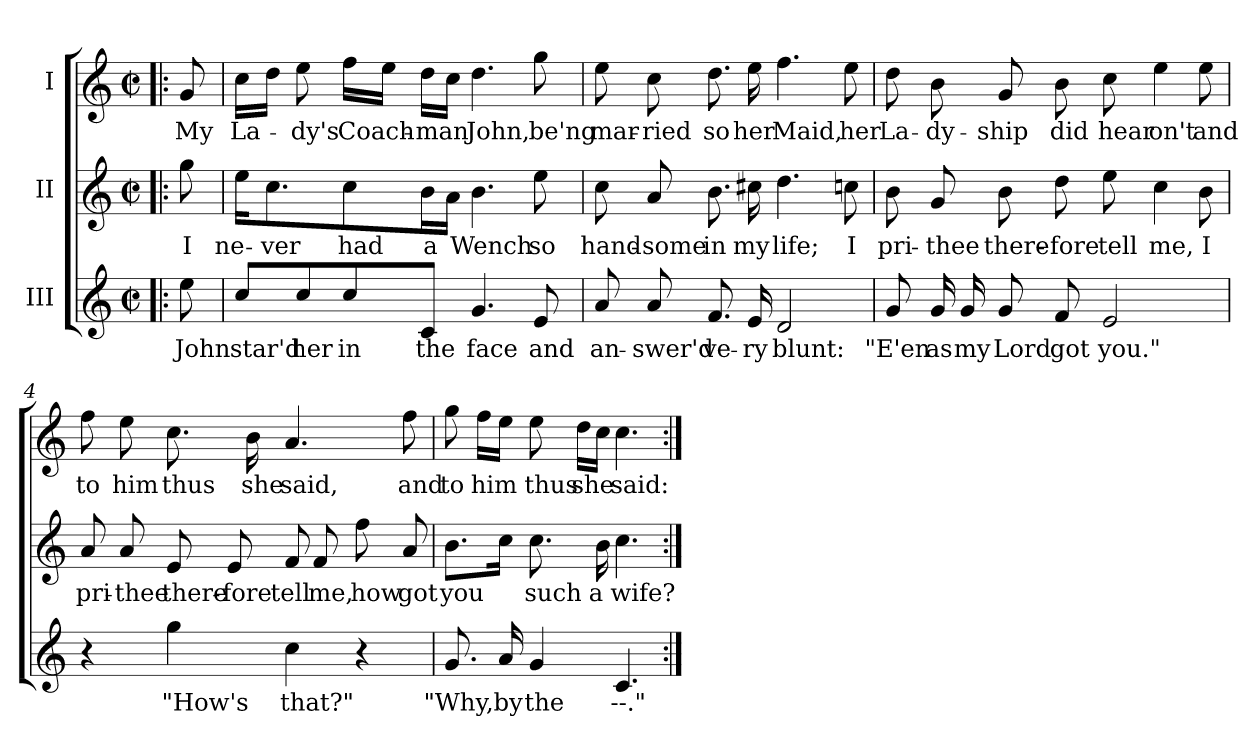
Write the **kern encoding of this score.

**kern	**text	**kern	**text	**kern	**text
*part3	*part3	*part2	*part2	*part1	*part1
*staff3	*staff3	*staff2	*staff2	*staff1	*staff1
*I"III	*	*I"II	*	*I"I	*
*clefG2	*	*clefG2	*	*clefG2	*
*k[]	*	*k[]	*	*k[]	*
*M2/2	*	*M2/2	*	*M2/2	*
*met(c|)	*	*met(c|)	*	*met(c|)	*
=!|:	=!|:	=!|:	=!|:	=!|:	=!|:
8ee\	John	8gg\	I	8g/	My
=1	=1	=1	=1	=1	=1
8cc/L	star'd	16ee\KL	ne-	16cc\LL	La-
.	.	8.cc\	-ver	16dd\JJ	.
8cc/	her	.	.	8ee\	-dy's
8cc/	in	8cc\	had	16ff\LL	Coach-
.	.	.	.	16ee\JJ	.
8c/J	the	16b\L	a	16dd\LL	-man
.	.	16a\JJ	.	16cc\JJ	.
4.g/	face	4.b\	Wench	4.dd\	John,
8e/	and	8ee\	so	8gg\	be'ng
=2	=2	=2	=2	=2	=2
8a/	an-	8cc\	hand-	8ee\	mar-
8a/	-swer'd	8a/	-some	8cc\	-ried
8.f/	ve-	8.b\	in	8.dd\	so
16e/	-ry	16cc#X\	my	16ee\	her
2d/	blunt:	4.dd\	life;	4.ff\	Maid,
.	.	8ccn\	I	8ee\	her
!!LO:LB:g=z
=3	=3	=3	=3	=3	=3
8g/	"E'en	8b\	pri-	8dd\	La-
16g/	as	8g/	-thee	8b\	-dy-
16g/	my	.	.	.	.
8g/	Lord	8b\	there-	8g/	-ship
8f/	got	8dd\	-fore	8b\	did
2e/	you."	8ee\	tell	8cc\	hear
.	.	4cc\	me,	4ee\	on't
.	.	8b\	I	8ee\	and
=4	=4	=4	=4	=4	=4
4r	.	8a/	pri-	8ff\	to
.	.	8a/	-thee	8ee\	him
4gg\	"How's	8e/	there-	8.cc\	thus
.	.	8e/	-fore	.	.
.	.	.	.	16b\	she
4cc\	that?"	8f/	tell	4.a/	said,
.	.	8f/	me,	.	.
4r	.	8ff\	how	.	.
.	.	8a/	got	8ff\	and
=5	=5	=5	=5	=5	=5
8.g/	"Why,	8.b\L	you	8gg\	to
.	.	.	.	16ff\LL	him
16a/	by	16cc\Jk	.	16ee\JJ	.
4g/	the	8.cc\	such	8ee\	thus
.	.	.	.	16dd\LL	she
.	.	16b\	a	16cc\JJ	.
4.c/	---."	4.cc\	wife?	4.cc\	said:
=:|!	=:|!	=:|!	=:|!	=:|!	=:|!
*-	*-	*-	*-	*-	*-
